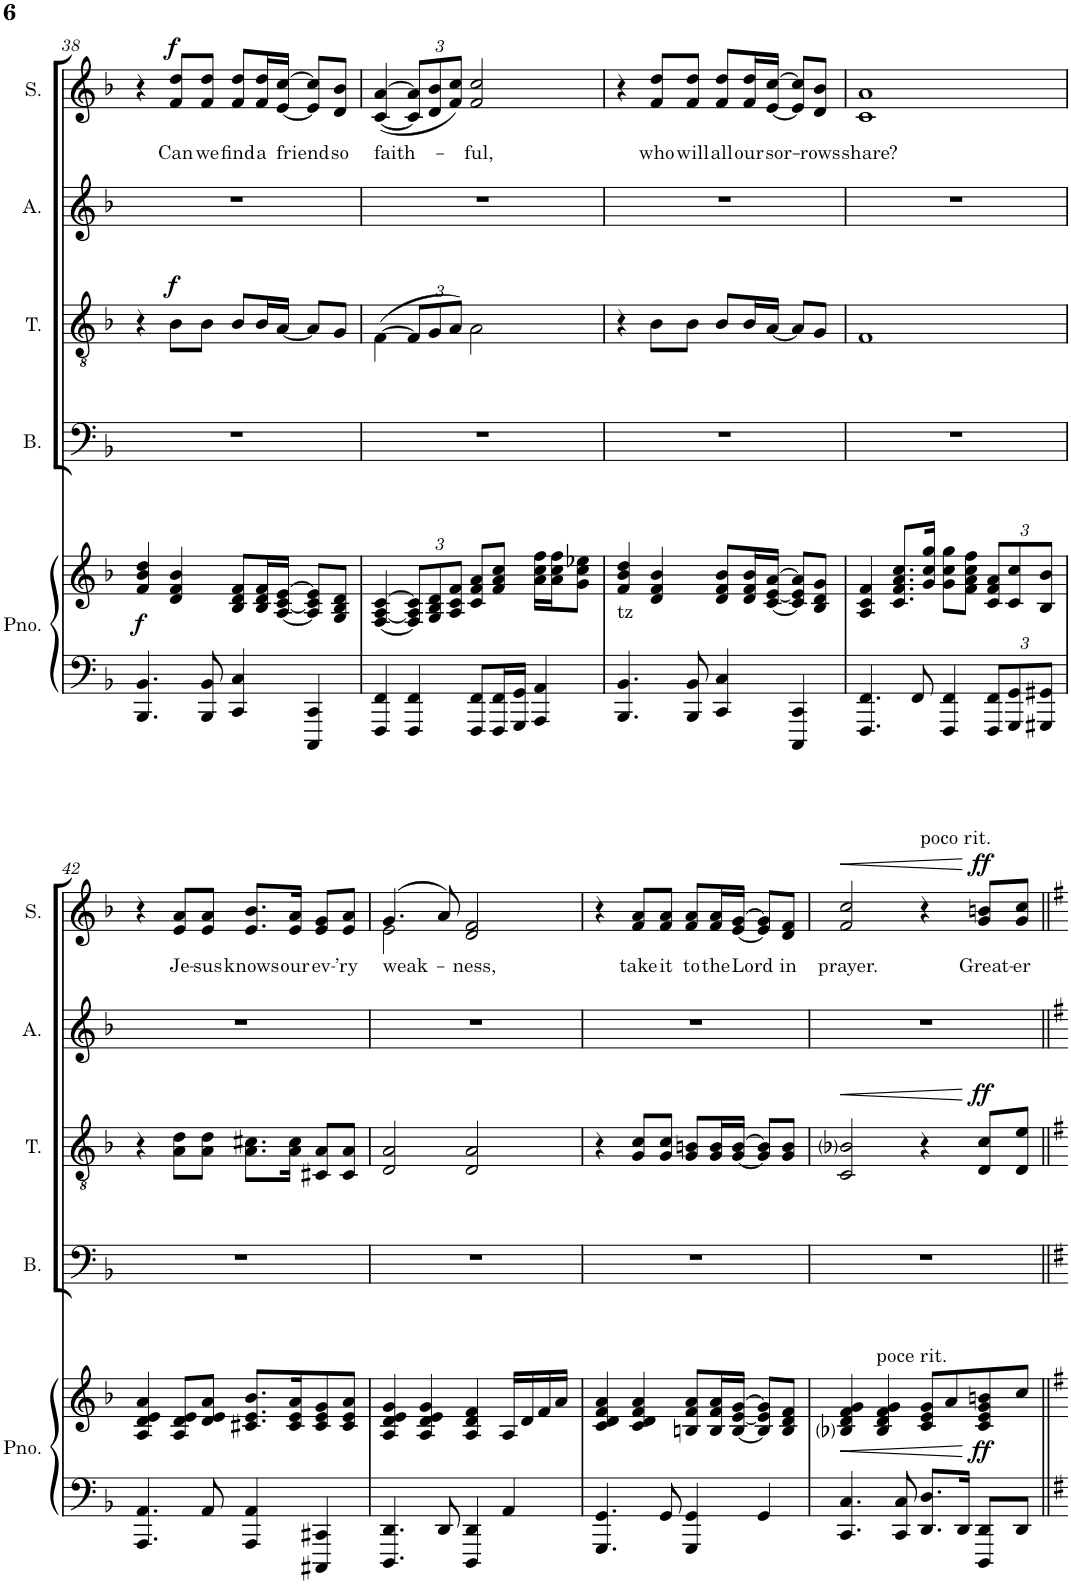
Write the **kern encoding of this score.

**kern	**kern	**dynam	**kern	**kern	**dynam	**kern	**kern	**text	**dynam
*part5	*part5	*part5	*part4	*part3	*part3	*part2	*part1	*part1	*part1
*staff6	*staff5	*staff5/6	*staff4	*staff3	*staff3	*staff2	*staff1	*staff1	*staff1
*I"Piano	*	*	*I"Bass	*I"Tenor	*	*I"Alto	*I"Soprano	*	*
*I'Pno.	*	*	*I'B.	*I'T.	*	*I'A.	*I'S.	*	*
!!LO:PB:g=z
*clefF4	*clefG2	*	*clefF4	*clefGv2	*	*clefG2	*clefG2	*	*
*k[b-]	*k[b-]	*	*k[b-]	*k[b-]	*	*k[b-]	*k[b-]	*	*
*	*	*	*	*F:	*	*	*F:	*	*
*M4/4	*M4/4	*	*M4/4	*M4/4	*	*M4/4	*M4/4	*	*
=38	=38	=38	=38	=38	=38	=38	=38	=38	=38
!	!	!LO:DY:b	!	!	!	!	!	!	!
4.BBB-/ 4.BB-/	4f/ 4b-/ 4dd/	f	1r	4r	.	1r	4r	.	.
!	!	!	!	!	!LO:DY:a	!	!	!LO:LY:b	!LO:DY:a
.	4d/ 4f/ 4b-/	.	.	8B-\L	f	.	8f/ 8dd/L	Can	f
!	!	!	!	!	!	!	!	!LO:LY:b	!
8BBB-/ 8BB-/	.	.	.	8B-\J	.	.	8f/ 8dd/J	we	.
!	!	!	!	!	!	!	!	!LO:LY:b	!
4CC/ 4C/	8B-/ 8d/ 8f/L	.	.	8B-/L	.	.	8f/ 8dd/L	find	.
!	!	!	!	!	!	!	!	!LO:LY:b	!
.	16B-/ 16d/ 16f/L	.	.	16B-/L	.	.	16f/ 16dd/L	a	.
!	!	!	!	!	!	!	!	!LO:LY:b	!
.	[16A/ [16c/ [16e/JJ	.	.	[16A/JJ	.	.	[16e/ [16cc/JJ	friend	.
4CCC/ 4CC/	8A/] 8c/] 8e/]L	.	.	8A/L]	.	.	8e/] 8cc/]L	.	.
!	!	!	!	!	!	!	!	!LO:LY:b	!
.	8G/ 8B-/ 8d/J	.	.	8G/J	.	.	8d/ 8b-/J	so	.
=39	=39	=39	=39	=39	=39	=39	=39	=39	=39
!	!	!	!	!	!	!	!	!LO:LY:b	!
4FFF/ 4FF/	[4F/ [4A/ [4c/	.	1r	(>[4F\	.	1r	(<[4c/ [4a/	faith-	.
*	*Xbrackettup	*	*	*Xbrackettup	*	*	*Xbrackettup	*	*
4FFF/ 4FF/	12F/] 12A/] 12c/]L	.	.	12F/L]	.	.	12c/] 12a/]L	.	.
.	12G/ 12B-/ 12d/	.	.	12G/	.	.	12d/ 12b-/	.	.
.	12A/ 12c/ 12f/J	.	.	12A/J)	.	.	12f/ 12cc/J)	.	.
!	!	!	!	!	!	!	!	!LO:LY:b	!
8FFF/ 8FF/L	8c/ 8f/ 8a/L	.	.	2A\	.	.	2f/ 2cc/	-ful,	.
16FFF/ 16FF/L	8f/ 8a/ 8cc/J	.	.	.	.	.	.	.	.
16GGG/ 16GG/JJ	.	.	.	.	.	.	.	.	.
4AAA/ 4AA/	16a\ 16cc\ 16ff\LL	.	.	.	.	.	.	.	.
.	16a\ 16cc\ 16ff\J	.	.	.	.	.	.	.	.
.	8g\ 8cc\ 8ee-X\J	.	.	.	.	.	.	.	.
=40	=40	=40	=40	=40	=40	=40	=40	=40	=40
!	!LO:TX:b:t=tz	!	!	!	!	!	!	!	!
4.BBB-/ 4.BB-/	4f/ 4b-/ 4dd/	.	1r	4r	.	1r	4r	.	.
!	!	!	!	!	!	!	!	!LO:LY:b	!
.	4d/ 4f/ 4b-/	.	.	8B-\L	.	.	8f/ 8dd/L	who	.
!	!	!	!	!	!	!	!	!LO:LY:b	!
8BBB-/ 8BB-/	.	.	.	8B-\J	.	.	8f/ 8dd/J	will	.
!	!	!	!	!	!	!	!	!LO:LY:b	!
4CC/ 4C/	8d/ 8f/ 8b-/L	.	.	8B-/L	.	.	8f/ 8dd/L	all	.
!	!	!	!	!	!	!	!	!LO:LY:b	!
.	16d/ 16f/ 16b-/L	.	.	16B-/L	.	.	16f/ 16dd/L	our	.
!	!	!	!	!	!	!	!	!LO:LY:b	!
.	[16c/ [16e/ [16a/JJ	.	.	[16A/JJ	.	.	[16e/ [16cc/JJ	sor-	.
4CCC/ 4CC/	8c/] 8e/] 8a/]L	.	.	8A/L]	.	.	8e/] 8cc/]L	.	.
!	!	!	!	!	!	!	!	!LO:LY:b	!
.	8B-/ 8d/ 8g/J	.	.	8G/J	.	.	8d/ 8b-/J	-rows	.
=41	=41	=41	=41	=41	=41	=41	=41	=41	=41
!	!	!	!	!	!	!	!	!LO:LY:b	!
4.FFF/ 4.FF/	4A/ 4c/ 4f/	.	1r	1F	.	1r	1c 1a	share?	.
.	8.c/ 8.f/ 8.a/ 8.cc/L	.	.	.	.	.	.	.	.
8FF/	.	.	.	.	.	.	.	.	.
.	16g/ 16cc/ 16gg/Jk	.	.	.	.	.	.	.	.
4FFF/ 4FF/	8g\ 8cc\ 8gg\L	.	.	.	.	.	.	.	.
.	8f\ 8a\ 8cc\ 8ff\J	.	.	.	.	.	.	.	.
*Xbrackettup	*	*	*	*	*	*	*	*	*
12FFF/ 12FF/L	12c/ 12f/ 12a/L	.	.	.	.	.	.	.	.
12GGG/ 12GG/	12c/ 12cc/	.	.	.	.	.	.	.	.
12GGG#X/ 12GG#X/J	12B-/ 12b-/J	.	.	.	.	.	.	.	.
!!LO:LB:g=z
=42	=42	=42	=42	=42	=42	=42	=42	=42	=42
4.AAA/ 4.AA/	4A/ 4d/ 4e/ 4a/	.	1r	4r	.	1r	4r	.	.
!	!	!	!	!	!	!	!	!LO:LY:b	!
.	8A/ 8d/ 8e/L	.	.	8A\ 8d\L	.	.	8e/ 8a/L	Je-	.
!	!	!	!	!	!	!	!	!LO:LY:b	!
8AA/	8d/ 8e/ 8a/J	.	.	8A\ 8d\J	.	.	8e/ 8a/J	-sus	.
!	!	!	!	!	!	!	!	!LO:LY:b	!
4AAA/ 4AA/	8.c#X/ 8.e/ 8.b-/L	.	.	8.A\ 8.c#X\L	.	.	8.e/ 8.b-/L	knows	.
!	!	!	!	!	!	!	!	!LO:LY:b	!
.	16c#/ 16e/ 16a/K	.	.	16A\ 16c#\Jk	.	.	16e/ 16a/Jk	our	.
!	!	!	!	!	!	!	!	!LO:LY:b	!
4CCC#X/ 4CC#X/	8c#/ 8e/ 8g/	.	.	8C#X/ 8A/L	.	.	8e/ 8g/L	ev-	.
!	!	!	!	!	!	!	!	!LO:LY:b	!
.	8c#/ 8e/ 8a/J	.	.	8C#/ 8A/J	.	.	8e/ 8a/J	-’ry	.
=43	=43	=43	=43	=43	=43	=43	=43	=43	=43
!	!	!	!	!	!	!	!	!LO:LY:b	!
*	*	*	*	*	*	*	*^	*	*
4.DDD/ 4.DD/	4A/ 4d/ 4e/ 4g/	.	1r	2D/ 2A/	.	1r	(>4.g/	2e\	weak-	.
.	4A/ 4d/ 4e/ 4g/	.	.	.	.	.	.	.	.	.
8DD/	.	.	.	.	.	.	8a/)	.	.	.
!	!	!	!	!	!	!	!	!	!LO:LY:b	!
4DDD/ 4DD/	4A/ 4d/ 4f/	.	.	2D/ 2A/	.	.	2d/ 2f/	2ryy	-ness,	.
4AA/	16A/LL	.	.	.	.	.	.	.	.	.
.	16d/	.	.	.	.	.	.	.	.	.
.	16f/	.	.	.	.	.	.	.	.	.
.	16a/JJ	.	.	.	.	.	.	.	.	.
*	*	*	*	*	*	*	*v	*v	*	*
=44	=44	=44	=44	=44	=44	=44	=44	=44	=44
4.GGG/ 4.GG/	4c/ 4d/ 4f/ 4a/	.	1r	4r	.	1r	4r	.	.
!	!	!	!	!	!	!	!	!LO:LY:b	!
.	4c/ 4d/ 4f/ 4a/	.	.	8G/ 8c/L	.	.	8f/ 8a/L	take	.
!	!	!	!	!	!	!	!	!LO:LY:b	!
8GG/	.	.	.	8G/ 8c/J	.	.	8f/ 8a/J	it	.
!	!	!	!	!	!	!	!	!LO:LY:b	!
4GGG/ 4GG/	8Bn/ 8f/ 8a/L	.	.	8G/ 8Bn/L	.	.	8f/ 8a/L	to	.
!	!	!	!	!	!	!	!	!LO:LY:b	!
.	16B/ 16f/ 16a/L	.	.	16G/ 16B/L	.	.	16f/ 16a/L	the	.
!	!	!	!	!	!	!	!	!LO:LY:b	!
.	[16B/ [16e/ [16g/JJ	.	.	[16G/ [16B/JJ	.	.	[16e/ [16g/JJ	Lord	.
4GG/	8B/] 8e/] 8g/]L	.	.	8G/] 8B/]L	.	.	8e/] 8g/]L	.	.
!	!	!	!	!	!	!	!	!LO:LY:b	!
.	8B/ 8d/ 8f/J	.	.	8G/ 8B/J	.	.	8d/ 8f/J	in	.
=45	=45	=45	=45	=45	=45	=45	=45	=45	=45
!	!	!LO:HP:b	!	!	!LO:HP:b	!	!	!LO:LY:b	!LO:HP:b
4.CC/ 4.C/	4B-i/ 4d/ 4f/ 4g/	<	1r	2C/ 2B-i/	<	1r	2f/ 2cc/	prayer.	<
!	!LO:TX:a:t=poce rit.	!	!	!	!	!	!	!	!
.	4B-/ 4d/ 4f/ 4g/	.	.	.	.	.	.	.	.
8CC/ 8C/	.	.	.	.	.	.	.	.	.
!	!	!	!	!	!	!	!LO:TX:a:t=poco rit.	!	!
8.DD/ 8.D/L	8c/ 8e/ 8g/L	.	.	4r	.	.	4r	.	.
.	8a/	.	.	.	.	.	.	.	.
16DD/Jk	.	.	.	.	.	.	.	.	.
!	!	!LO:DY:n=1:b	!	!	!LO:DY:n=1:a	!	!	!LO:LY:b	!LO:DY:n=1:a
8DDD/ 8DD/L	8c/ 8e/ 8g/ 8bn/	[ ff	.	8D/ 8c/L	[ ff	.	8g/ 8bn/L	Great-	[ ff
!	!	!	!	!	!	!	!	!LO:LY:b	!
8DD/J	8cc/J	.	.	8D/ 8e/J	.	.	8g/ 8cc/J	-er	.
=||	=||	=||	=||	=||	=||	=||	=||	=||	=||
*-	*-	*-	*-	*-	*-	*-	*-	*-	*-
